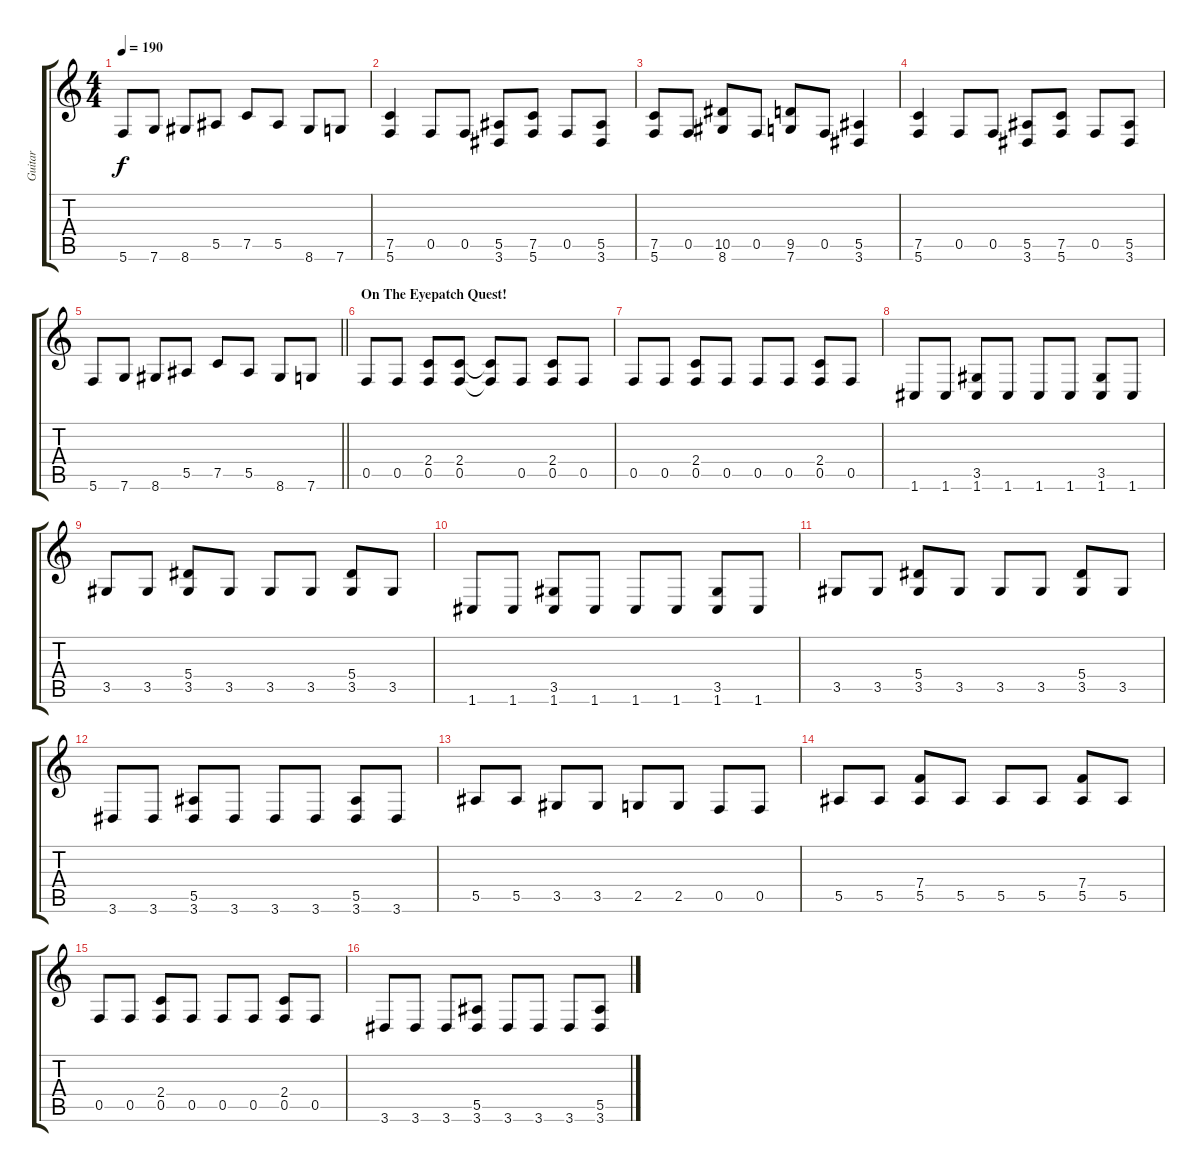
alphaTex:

\track ("Guitar" "Guitar") {instrument distortionguitar}
\staff {score tabs}
\tuning (C4 G3 Eb3 Bb2 F2 C2) {hide}
\ts (4 4)
\tempo 190
\clef g2
\ks c
5.6.8{dy f} 7.6.8 8.6.8 5.5.8 7.5.8 5.5.8 8.6.8 7.6.8 |
(7.5 5.6).4 0.5.8 0.5.8 (5.5 3.6).8 (7.5 5.6).8 0.5.8 (5.5 3.6).8 |
(7.5 5.6).8 0.5.8 (10.5 8.6).8 0.5.8 (9.5 7.6).8 0.5.8 (5.5 3.6).4 |
(7.5 5.6).4 0.5.8 0.5.8 (5.5 3.6).8 (7.5 5.6).8 0.5.8 (5.5 3.6).8 |
\barLineRight lightlight
5.6.8 7.6.8 8.6.8 5.5.8 7.5.8 5.5.8 8.6.8 7.6.8 |
\section ("" "On The Eyepatch Quest!")
0.5.8 0.5.8 (2.4 0.5).8 (2.4 0.5).8 (2.4{t} 0.5{t}).8 0.5.8 (2.4 0.5).8 0.5.8 |
0.5.8 0.5.8 (2.4 0.5).8 0.5.8 0.5.8 0.5.8 (2.4 0.5).8 0.5.8 |
1.6.8 1.6.8 (3.5 1.6).8 1.6.8 1.6.8 1.6.8 (3.5 1.6).8 1.6.8 |
3.5.8 3.5.8 (5.4 3.5).8 3.5.8 3.5.8 3.5.8 (5.4 3.5).8 3.5.8 |
1.6.8 1.6.8 (3.5 1.6).8 1.6.8 1.6.8 1.6.8 (3.5 1.6).8 1.6.8 |
3.5.8 3.5.8 (5.4 3.5).8 3.5.8 3.5.8 3.5.8 (5.4 3.5).8 3.5.8 |
3.6.8 3.6.8 (5.5 3.6).8 3.6.8 3.6.8 3.6.8 (5.5 3.6).8 3.6.8 |
5.5.8 5.5.8 3.5.8 3.5.8 2.5.8 2.5.8 0.5.8 0.5.8 |
5.5.8 5.5.8 (7.4 5.5).8 5.5.8 5.5.8 5.5.8 (7.4 5.5).8 5.5.8 |
0.5.8 0.5.8 (2.4 0.5).8 0.5.8 0.5.8 0.5.8 (2.4 0.5).8 0.5.8 |
3.6.8 3.6.8 3.6.8 (5.5 3.6).8 3.6.8 3.6.8 3.6.8 (5.5 3.6).8
